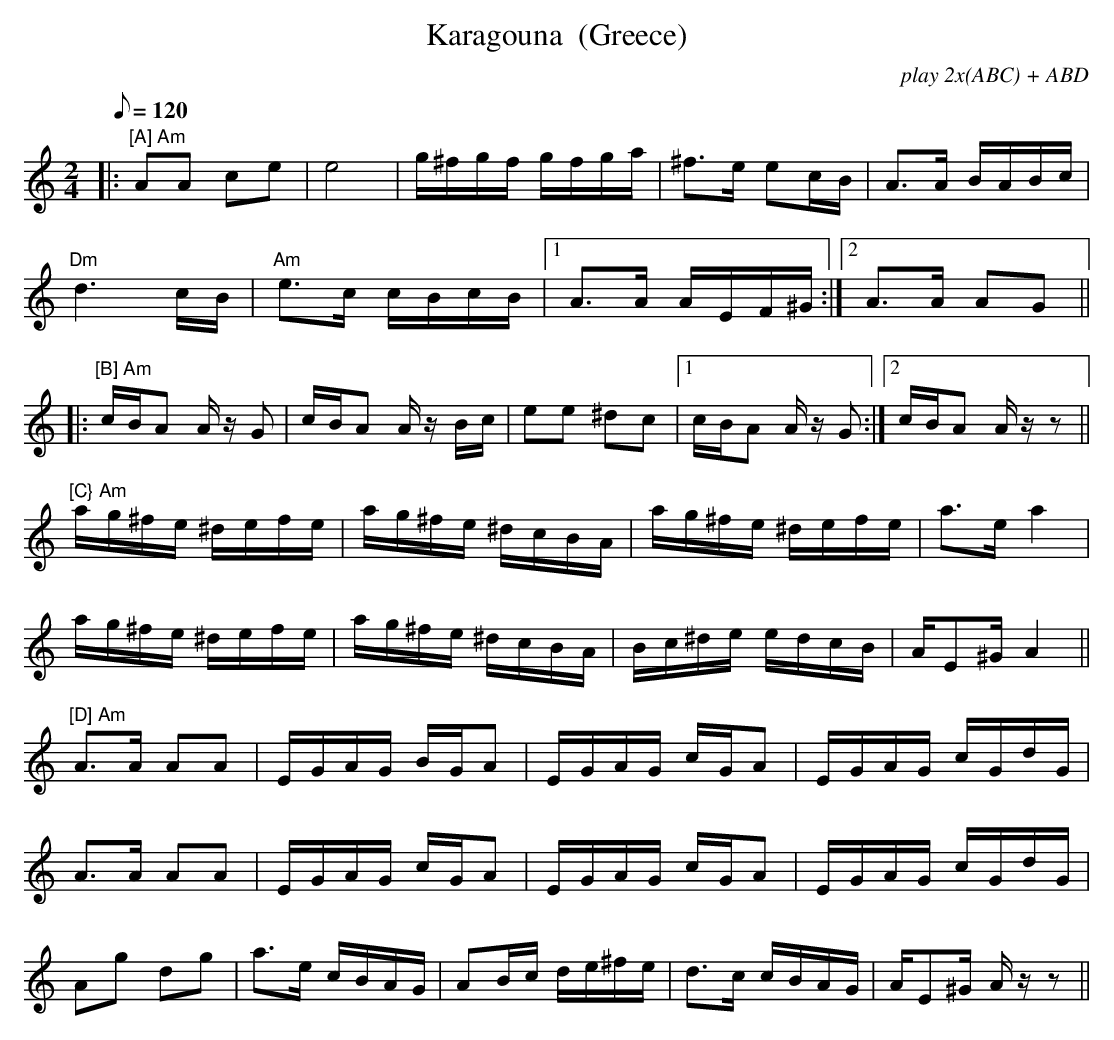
X:1
T:Karagouna  (Greece)
M:2/4
L:1/16
Q:1/8=120
C:play 2x(ABC) + ABD
K:Am
|: "[A] Am" A2A2 c2e2 | e8 | g^fgf gfga | ^f3e e2cB | A3A BABc |!
"Dm" d6 cB | "Am" e3c cBcB |[1 A3A AEF^G :|[2 A3A A2G2 ||!
|: "[B] Am" cBA2 A z G2 | cBA2 A z Bc | e2e2 ^d2c2 |
[1 cBA2 A z G2 :|[2 cBA2 A z z2 ||!
"[C} Am" ag^fe ^defe | ag^fe ^dcBA | ag^fe ^defe | a3e a4 |!
ag^fe ^defe | ag^fe ^dcBA | Bc^de edcB | AE2^G A4 ||!
"[D] Am" A3A A2A2 | EGAG BGA2 | EGAG cGA2 | EGAG cGdG |!
A3A A2A2 | EGAG cGA2 | EGAG cGA2 | EGAG cGdG |!
A2g2 d2g2 | a3e cBAG | A2Bc de^fe | d3c cBAG | AE2^G A z z2 ||
